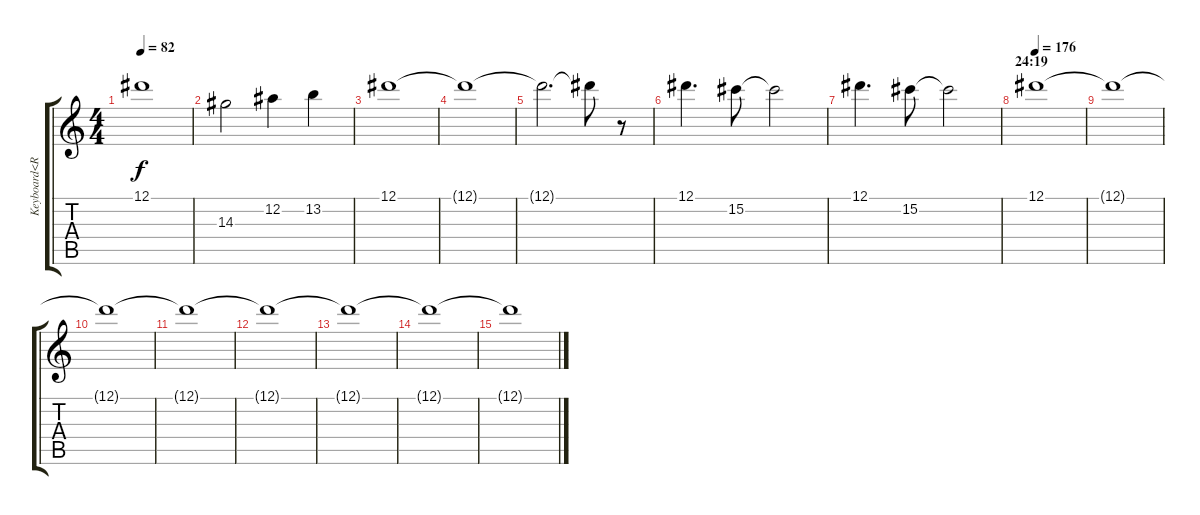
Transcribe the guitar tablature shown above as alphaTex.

\track ("Keyboard<R>" "Keyboard<R") {instrument stringensemble1}
\staff {score tabs}
\tuning (Eb5 Bb4 Gb4 Db4 Ab3 Eb3) {hide}
\ts (4 4)
\tempo 82
\clef g2
\ks c
12.1.1{dy f} |
14.3.2 12.2.4 13.2.4 |
12.1.1 |
12.1{t}.1 |
12.1{t}.2{d} 12.1{t}.8 r.8 |
12.1.4{d} 15.2.8 15.2{t}.2 |
12.1.4{d} 15.2.8 15.2{t}.2 |
\section ("" "24:19")
\tempo 176
12.1.1 |
12.1{t}.1 |
12.1{t}.1 |
12.1{t}.1 |
12.1{t}.1 |
12.1{t}.1 |
12.1{t}.1 |
12.1{t}.1
